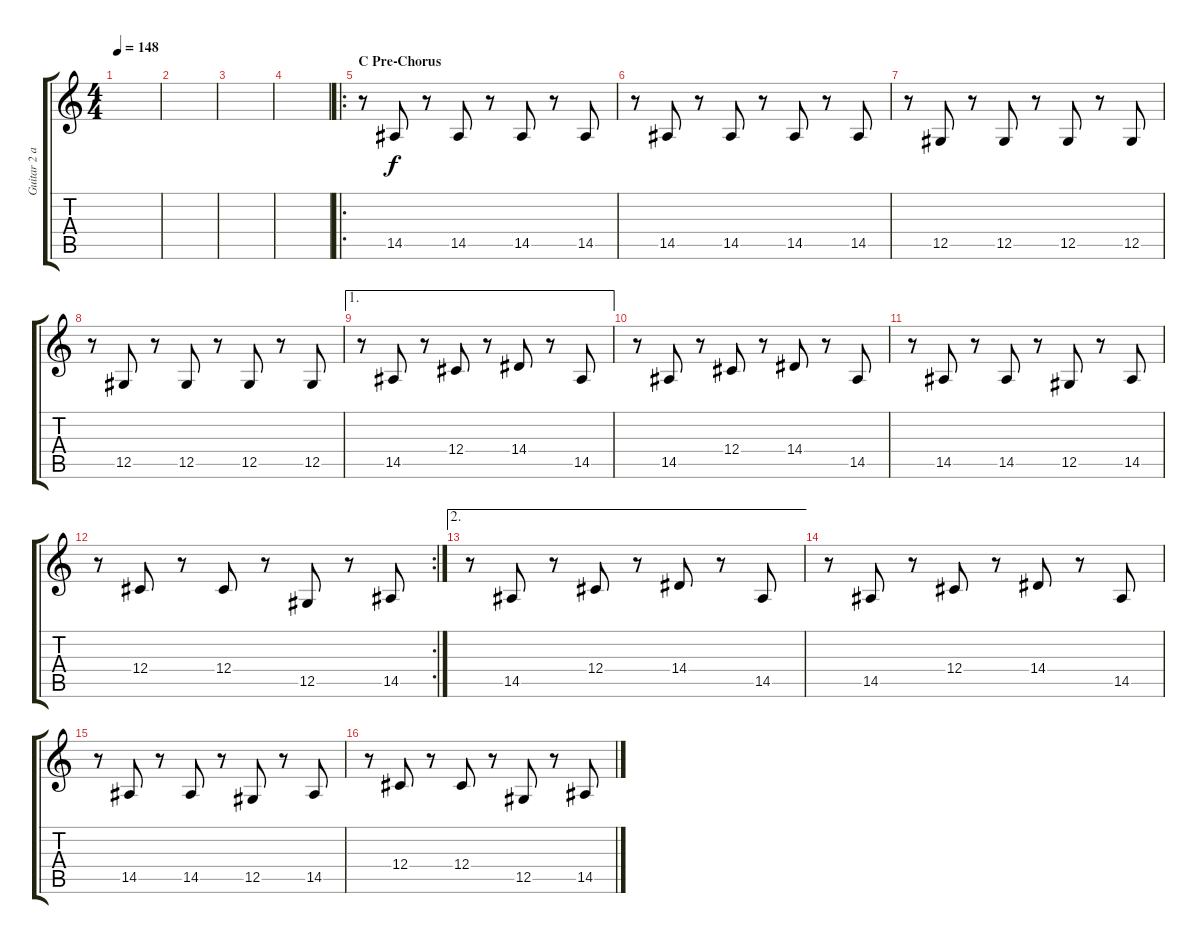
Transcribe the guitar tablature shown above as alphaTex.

\track ("Guitar 2 and Synths" "Guitar 2 a") {instrument lead8bassandlead}
\staff {score tabs}
\tuning (Eb4 Bb3 Gb3 Db3 Ab2 Eb2) {hide}
\ts (4 4)
\tempo 148
\clef g2
\ks c
|
|
|
|
\ro
\section ("" "C Pre-Chorus")
r.8{instrument lead2sawtooth} 14.5.8 r.8 14.5.8 r.8 14.5.8 r.8 14.5.8 |
r.8 14.5.8 r.8 14.5.8 r.8 14.5.8 r.8 14.5.8 |
r.8 12.5.8 r.8 12.5.8 r.8 12.5.8 r.8 12.5.8 |
r.8 12.5.8 r.8 12.5.8 r.8 12.5.8 r.8 12.5.8 |
\ae 1
r.8 14.5.8 r.8 12.4.8 r.8 14.4.8 r.8 14.5.8 |
r.8 14.5.8 r.8 12.4.8 r.8 14.4.8 r.8 14.5.8 |
r.8 14.5.8 r.8 14.5.8 r.8 12.5.8 r.8 14.5.8 |
\rc 2
r.8 12.4.8 r.8 12.4.8 r.8 12.5.8 r.8 14.5.8 |
\ae 2
r.8 14.5.8 r.8 12.4.8 r.8 14.4.8 r.8 14.5.8 |
r.8 14.5.8 r.8 12.4.8 r.8 14.4.8 r.8 14.5.8 |
r.8 14.5.8 r.8 14.5.8 r.8 12.5.8 r.8 14.5.8 |
r.8 12.4.8 r.8 12.4.8 r.8 12.5.8 r.8 14.5.8
